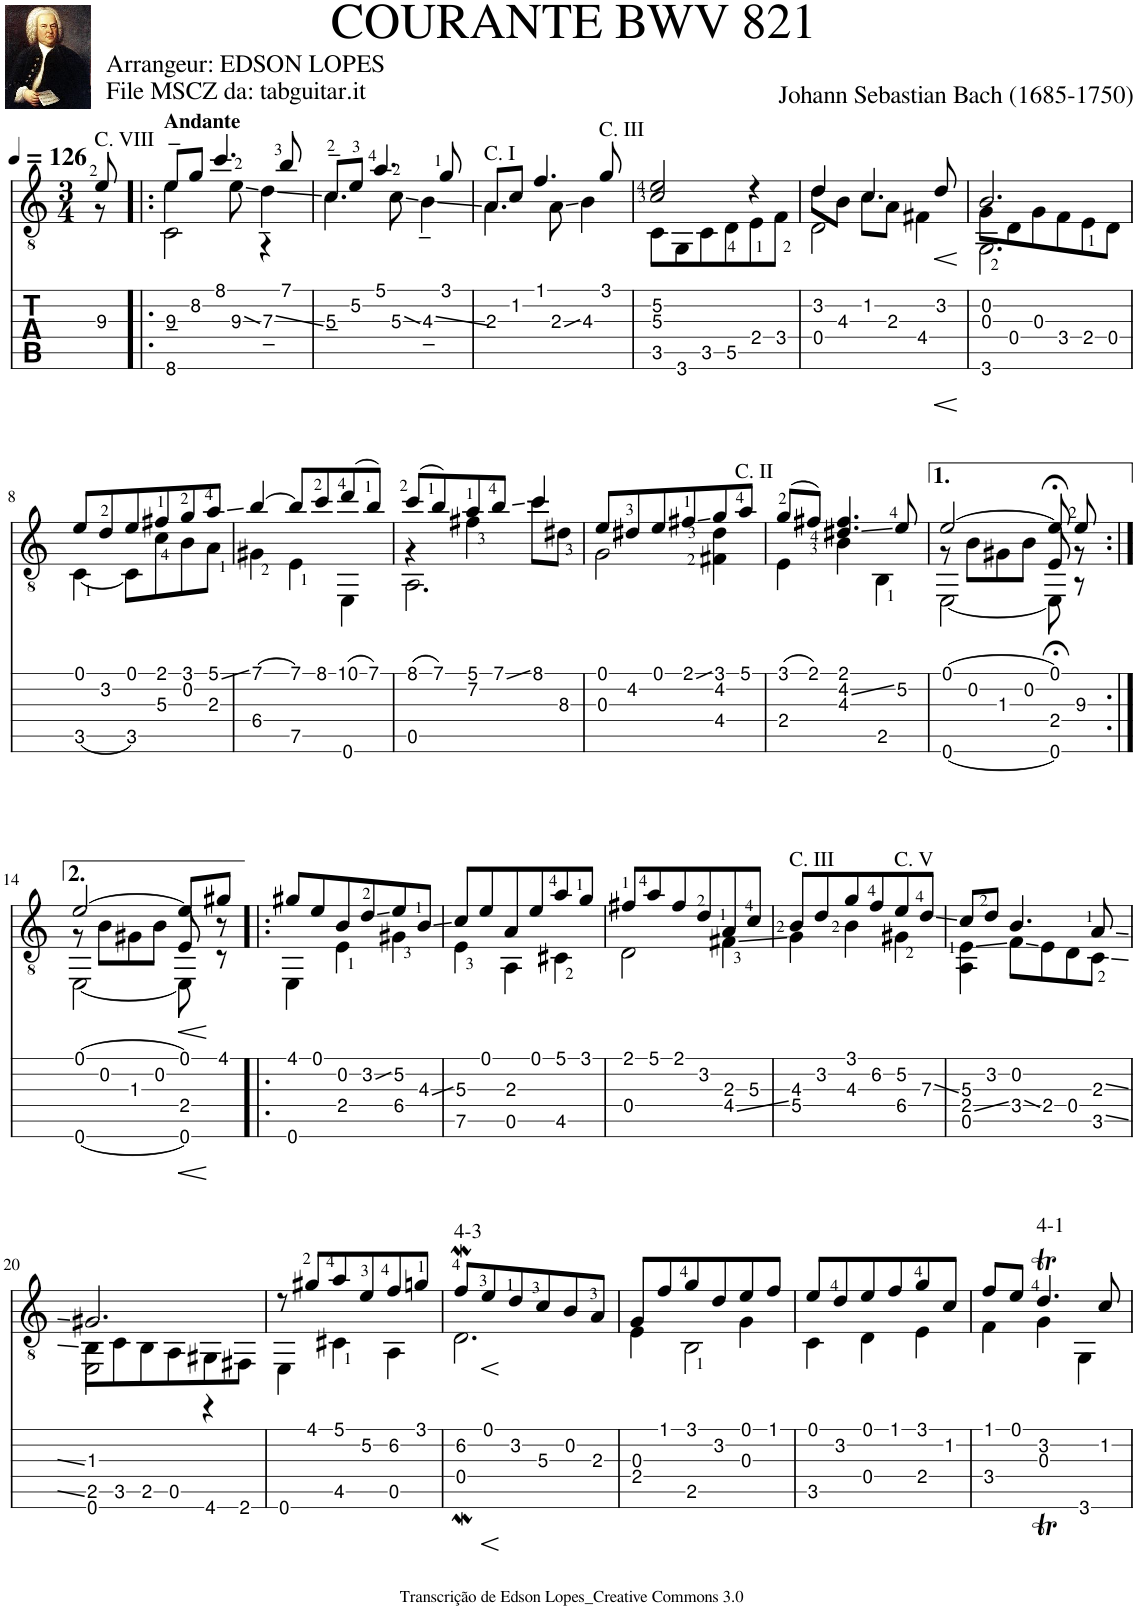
**kern	**kern	**dynam
*part1	*part1	*part1
*staff2	*staff1	*staff1/2
*I"Guitar	*	*
*I'Guit.	*	*
*stria6	*	*
*	*clefGv2	*
*k[]	*k[]	*
*M3/4	*M3/4	*
*MM126	*MM126	*
=1	=1	=1
*^	*^	*
!	!	!LO:TX:a:t=C. VIII	!	!
8e	8r	8e/	8r	.
=2!|:	=2!|:	=2!|:	=2!|:	=2!|:
*	*^	*	*^	*
!	!	!	!LO:TX:a:B:t=Andante	!	!	!
8e~L	4.e	2C	8e~/L	4.e\	2C\	.
8gJ	.	.	8g/J	.	.	.
4.cc	.	.	4.cc/	.	.	.
.	8e	.	.	8e\	.	.
.	4d~	4r	.	4d~\	4r	.
8b	.	.	8b/	.	.	.
*	*v	*v	*	*	*	*
*	*	*	*v	*v	*
=3	=3	=3	=3	=3
8c~L	4.c	8c~/L	4.c\	.
8eJ	.	8e/J	.	.
4.a	.	4.a/	.	.
.	8c	.	8c\	.
.	4B~	.	4B~\	.
8g	.	8g/	.	.
=4	=4	=4	=4	=4
!	!	!LO:TX:a:t=C. I	!	!
8AL	4.A	8A/L	4.A\	.
8cJ	.	8c/J	.	.
4.f	.	4.f/	.	.
.	8A	.	8A\	.
.	4B	.	4B\	.
!	!	!LO:TX:a:t=C. III	!	!
8g	.	8g/	.	.
=5	=5	=5	=5	=5
2c 2e	8CL	2c/ 2e/	8C\L	.
.	8GGJ	.	8GG\	.
.	8CL	.	8C\	.
.	8DJ	.	8D\	.
4r	8EL	4r	8E\	.
.	8FJ	.	8F\J	.
=6	=6	=6	=6	=6
*	*^	*	*^	*
4d	8dL	2D	4d/	8d\L	2D\	.
.	8BJ	.	.	8B\J	.	.
4.c	8cL	.	4.c/	8c\L	.	.
.	8AJ	.	.	8A\J	.	.
.	4F#	4ryy	.	4F#X\	4ryy	.
!	!	!	!	!	!	!LO:HP:b
8d	.	.	8d/	.	.	<
*v	*v	*v	*	*	*	*
*	*v	*v	*v	*
.	.	[
=7	=7	=7
*^	*^	*
*	*^	*	*^	*
2.B	8GL	2.GG	2.B/	8G\L	2.GG\	.
.	8DJ	.	.	8D\	.	.
.	8GL	.	.	8G\	.	.
.	8FJ	.	.	8F\	.	.
.	8EL	.	.	8E\	.	.
.	8DJ	.	.	8D\J	.	.
*	*v	*v	*	*	*	*
*	*	*	*v	*v	*
!!LO:LB:g=z
=8	=8	=8	=8	=8
8eL	[4C	8e/L	[4C\	.
8dJ	.	8d/	.	.
8eL	8CL]	8e/	8C\L]	.
8f#J	8cJ	8f#X/	8c\	.
8gL	8BL	8g/	8B\	.
8aJ	8AJ	8a/J	8A\J	.
=9	=9	=9	=9	=9
[4b	4G#	[4b/	4G#X\	.
8bL]	4E	8b/L]	4E\	.
8ccJ	.	8cc/	.	.
8ddL	4EE	(8dd/	4EE\	.
8bJ	.	8b/J)	.	.
=10	=10	=10	=10	=10
*	*^	*	*^	*
8ccL	4r	2.AA	(8cc/L	4r	2.AA\	.
8bJ	.	.	8b/)	.	.	.
8aL	4f#	.	8a/	4f#X\	.	.
8bJ	.	.	8b/J	.	.	.
4cc	8ccL	.	4cc/	8cc\L	.	.
.	8d#J	.	.	8d#X\J	.	.
*	*v	*v	*	*	*	*
*	*	*	*v	*v	*
=11	=11	=11	=11	=11
8eL	2G	8e/L	2G\	.
8d#J	.	8d#X/	.	.
8eL	.	8e/	.	.
8f#J	.	8f#X/	.	.
8gL	4F# 4d#	8g/	4F#X\ 4d#\	.
8aJ	.	8a/J	.	.
=12	=12	=12	=12	=12
!	!	!LO:TX:a:t=C. II	!	!
8gL	4E	(8g/L	4E\	.
8f#J	.	8f#X/J)	.	.
4.d# 4.f#	4B	4.d#X/ 4.f#/	4B\	.
.	4BB	.	4BB\	.
8e	.	8e/	.	.
=13	=13	=13	=13	=13
*	*^	*	*^	*
[2e	8r	[2EE	[2e/	8r	[2EE\	.
.	8B	.	.	8B\L	.	.
.	8G#L	.	.	8G#X\	.	.
.	8BJ	.	.	8B\J	.	.
8e;<L]	8E	8EE]	8e;</]	8E/	8EE\]	.
8eJ	8r	8r	8e/	8r	8r	.
!!LO:LB:g=z	!!	!!
=14:|!	=14:|!	=14:|!	=14:|!	=14:|!	=14:|!	=14:|!
[2e	8r	[2EE	[2e/	8r	[2EE\	.
.	8B	.	.	8B\L	.	.
.	8G#L	.	.	8G#X\	.	.
.	8BJ	.	.	8B\J	.	.
!	!	!	!	!	!	!LO:HP:b
8eL]	8E	8EE]	8e/L]	8E/	8EE\]	<
8g#J	8r	8r	8g#X/J	8r	8r	[
*	*v	*v	*	*	*	*
*	*	*	*v	*v	*
=15!|:	=15!|:	=15!|:	=15!|:	=15!|:
8g#L	4EE	8g#X/L	4EE\	.
8eJ	.	8e/	.	.
8BL	4E	8B/	4E\	.
8dJ	.	8d/	.	.
8eL	4G#	8e/	4G#X\	.
8BJ	.	8B/J	.	.
=16	=16	=16	=16	=16
8cL	4E	8c/L	4E\	.
8eJ	.	8e/	.	.
8AL	4AA	8A/	4AA\	.
8eJ	.	8e/	.	.
8aL	4C#	8a/	4C#X\	.
8gJ	.	8g/J	.	.
=17	=17	=17	=17	=17
8f#L	2D	8f#X/L	2D\	.
8aJ	.	8a/	.	.
8f#L	.	8f#/	.	.
8dJ	.	8d/	.	.
8AL	4F#	8A/	4F#X\	.
8cJ	.	8c/J	.	.
=18	=18	=18	=18	=18
!	!	!LO:TX:a:t=C. III	!	!
8BL	4G	8B/L	4G\	.
8dJ	.	8d/	.	.
8gL	4B	8g/	4B\	.
8fJ	.	8f/	.	.
!	!	!LO:TX:a:t=C. V	!	!
8eL	4G#	8e/	4G#X\	.
8dJ	.	8d/J	.	.
=19	=19	=19	=19	=19
8cL	4AA 4E	8c/L	4AA\ 4E\	.
8dJ	.	8d/J	.	.
4.B	8FL	4.B/	8F\L	.
.	8EJ	.	8E\	.
.	8DL	.	8D\	.
8A	8CJ	8A/	8C\J	.
!!LO:LB:g=z
=20	=20	=20	=20	=20
*	*^	*	*^	*
2.G#	8BBL	2EE	2.G#X/	8BB\L	2EE\	.
.	8CJ	.	.	8C\	.	.
.	8BBL	.	.	8BB\	.	.
.	8AAJ	.	.	8AA\	.	.
.	8GG#L	4r	.	8GG#X\	4r	.
.	8FF#J	.	.	8FF#X\J	.	.
*	*v	*v	*	*	*	*
*	*	*	*v	*v	*
=21	=21	=21	=21	=21
8r	4EE	8r	4EE\	.
8g#	.	8g#X/L	.	.
8aL	4C#	8a/	4C#X\	.
8eJ	.	8e/	.	.
8fL	4AA	8f/	4AA\	.
8gJ	.	8gn/J	.	.
=22	=22	=22	=22	=22
!	!	!LO:TX:a:t=4-3	!	!
8fwL	2.D	8fw/L	2.D\	.
!	!	!	!	!LO:HP:b
8eJ	.	8e/	.	<
8dL	.	8d/	.	[
8cJ	.	8c/	.	.
8BL	.	8B/	.	.
8AJ	.	8A/J	.	.
=23	=23	=23	=23	=23
*	*^	*	*^	*
8GL	4E	2ryy	8G/L	4E\	2ryy	.
8fJ	.	.	8f/	.	.	.
8gL	2BB	.	8g/	2BB\	.	.
8dJ	.	.	8d/	.	.	.
8eL	.	4G	8e/	.	4G\	.
8fJ	.	.	8f/J	.	.	.
*	*v	*v	*	*	*	*
*	*	*	*v	*v	*
=24	=24	=24	=24	=24
8eL	4C	8e/L	4C\	.
8dJ	.	8d/	.	.
8eL	4D	8e/	4D\	.
8fJ	.	8f/	.	.
8gL	4E	8g/	4E\	.
8cJ	.	8c/J	.	.
=25	=25	=25	=25	=25
8fL	4F	8f/L	4F\	.
8eJ	.	8e/J	.	.
!	!	!LO:TX:a:t=4-1	!	!
4.dT	4G	4.dT/	4G\	.
.	4GG	.	4GG\	.
8c	.	8c/	.	.
*v	*v	*	*	*
*	*v	*v	*
=	=	=
*-	*-	*-
